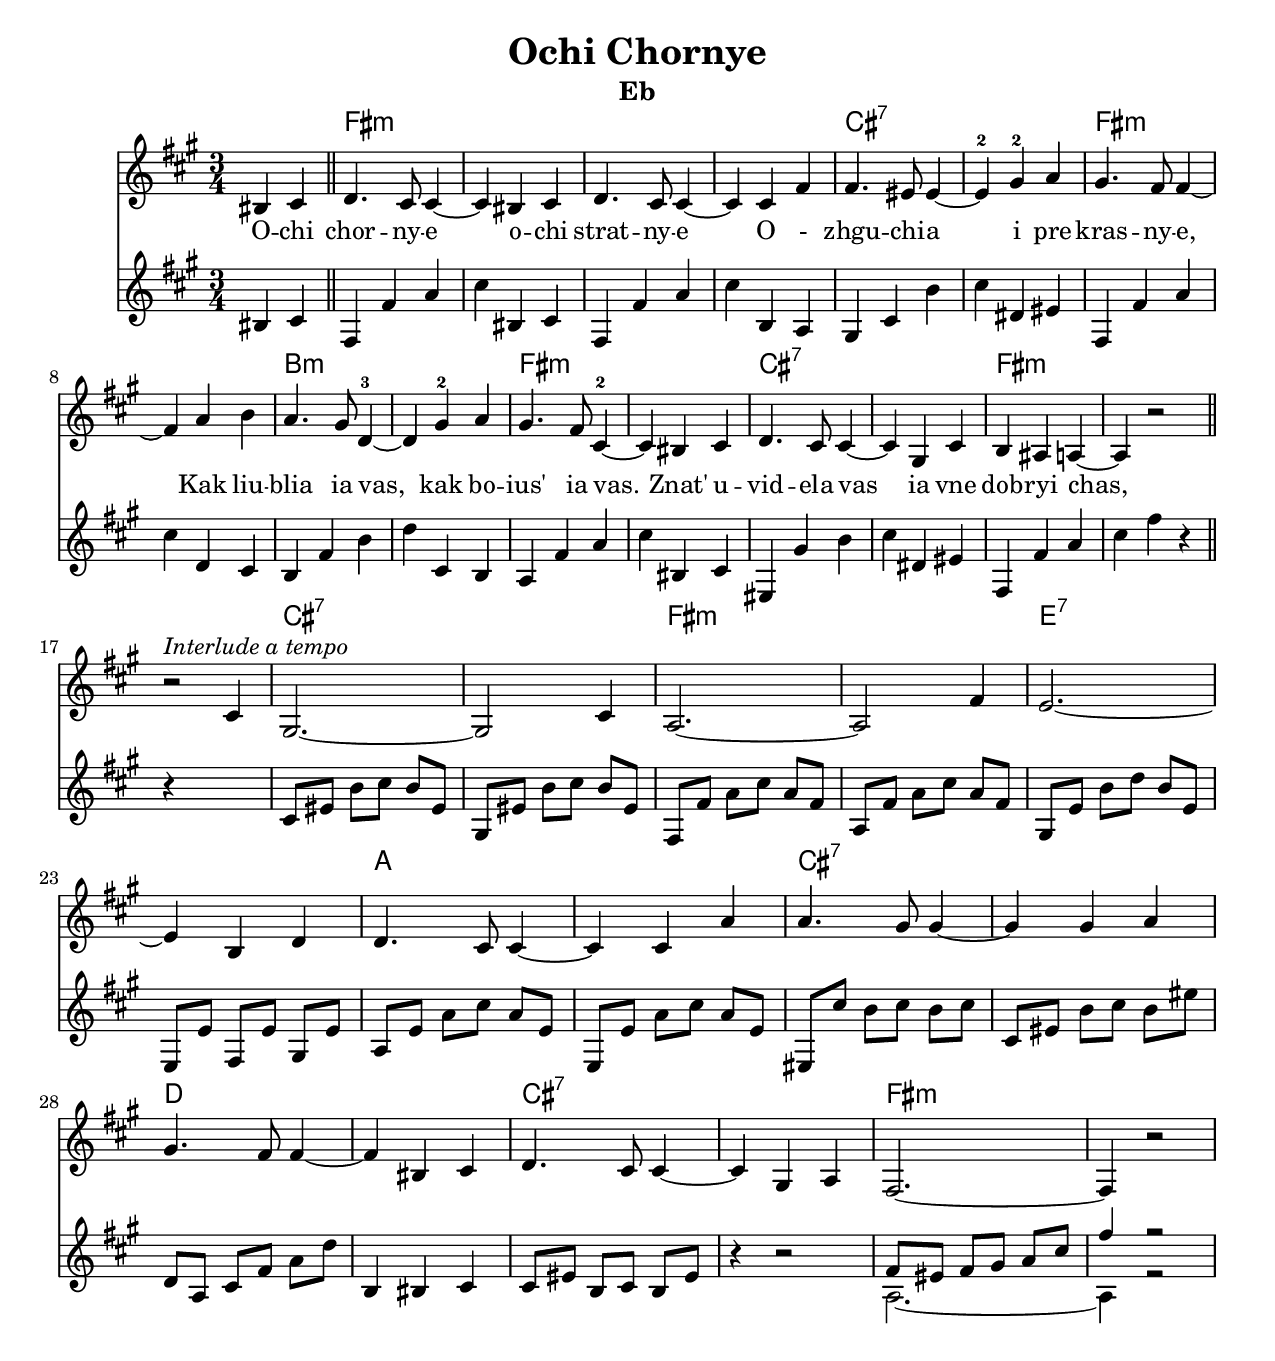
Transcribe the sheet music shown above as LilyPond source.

\version "2.18.0"
\include "english.ly"
\pointAndClickOff
\paper{
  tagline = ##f
  print-all-headers = ##t
  #(set-paper-size "letter")
}
date = #(strftime "%d-%m-%Y" (localtime (current-time)))

%\markup{ \italic{ " Updated " \date  }  }

%\markup{ Got something to say? }

global = {
  \clef treble
  \key a \minor
  \time 3/4
  \set Score.markFormatter = #format-mark-box-alphabet
}

%#################################### Melody ########################
melody = \relative c {
  \global
  \partial 4*2 ds4 e  %lead in notes

  % \repeat volta 2{
  % \mark \default
  \bar "||"
  f4. e8 e4~
  e4 ds e|
  f4. e8 e4~
  e4 e a

  a4. gs8 gs4~|
  gs4-2 b-2 c
  b4. a8 a4~
  a4 c d|

  c4. b8 f4-3~
  f4 b-2 c|
  b4. a8 e4-2~|
  e4 ds e

  f4. e8 e4~
  e4 b e
  d4 cs c~
  c4 r 2 %\parenthesize a
  \bar "||"
  \break
  %} repeat end
  r2^\markup{\italic {"Interlude a tempo"}} e4
  b2.~
  b2 e4
  c2.~
  c2 a'4
  g2.~
  g4 d f
  f4. e8 e4~
  e4 e c'
  c4. b8 b4~
  b4 b c|
  b4. a8 a4~|
  a4 ds, e|
  f4. e8 e4~|
  e4 b c|
  a2.~
  a4 r2|
}
\addlyrics {
  O -- chi chor -- ny -- e
  o -- chi strat -- ny -- e
  O - zhgu -- chi -- a
  i pre -- kras -- ny -- e,
  Kak liu -- blia ia vas,
  kak bo -- ius' ia vas.
  Znat' u -- vid -- ela vas
  ia vne dob -- ryi chas,
}

secund = \relative c {
  \global
  \partial 4*2 ds4 e  %lead in notes
  a,4 a' c
  e4 ds, e
  a,4 a' c
  e4 d, c

  b4 e d'
  e4 fs, gs  %up 8va from orig.
  a,4 a' c
  e4 f, e

  d4 a' d
  f4 e, d
  c4 a' c

  e4 ds, e
  gs,4 b' d
  e4 fs, gs  %up 8va from orig.
  a,4 a' c
  e4 a r


  % Interlude
  r4*3
  e,8[gs] d'[e] d[gs,]|
  b,8[gs']d'[e] d[gs,]
  a,8[a']c[e]c[a]
  c,8[a']c[e]c[a]

  b,8[g']d'[f]d[g,]
  g,8[g']a,[g']b,[g']
  c,8[g']c[e]c[g]
  g,8[g'] c[e]c[g]

  gs,8[e'']d[e]d[e]
  e,8[gs]d'[e] d[gs]
  f,8[c]e[a]c[f]
  d,4 ds e
  e8[gs]d[e]d[gs]
  r4 r2
  <<
    {
      a8[gs]a[b]c[e]
      a4 r2
    } \\
    {c,,2.~ c4 r2}
  >>
}


%################################# Chords #######################
harmonies = \chordmode {
  \skip 2
  a4*12:m
  e4*6:7
  a4*6:m
  d4*6:m
  a4*6:m
  e4*6:7
  a4*6:m
  % Interlude
  s4*3
  e4*6:7
  a4*6:m
  g4*6:7
  c4*6
  e4*6:7
  f4*6
  e4*6:7
  a4*6:m

}



\score {\transpose c a
  <<
    \new ChordNames {
      \set chordChanges = ##f
      \harmonies
    }
    \new Staff
    \melody
    \new Staff \secund
  >>
  \header{
    title= "Ochi Chornye"
    subtitle=""
    composer= ""
    instrument = "Eb"
    arranger= ""
  }
  \layout{indent = 1.0\cm}
  \midi {
    \tempo 4 = 120

    % \midi { }
  }
}
%{
% more verses:
\markup{}
\markup {
  \fill-line {
    \hspace #0.1 % distance from left margin
    \column {
      \line { "1."
	\column {
	  ""
	}
      }
      \hspace #0.2 % vertical distance between verses
      \line { "2."
	\column {
	 ""
	}
      }
    }
    \hspace #0.1  % horiz. distance between columns
    \column {
      \line { "3."
	\column {
	  ""
	}
      }
      \hspace #0.2 % distance between verses
      \line { "4."
	\column {
	 ""
	}
      }
    }
    \hspace #0.1 % distance to right margin
  }
}

%}
